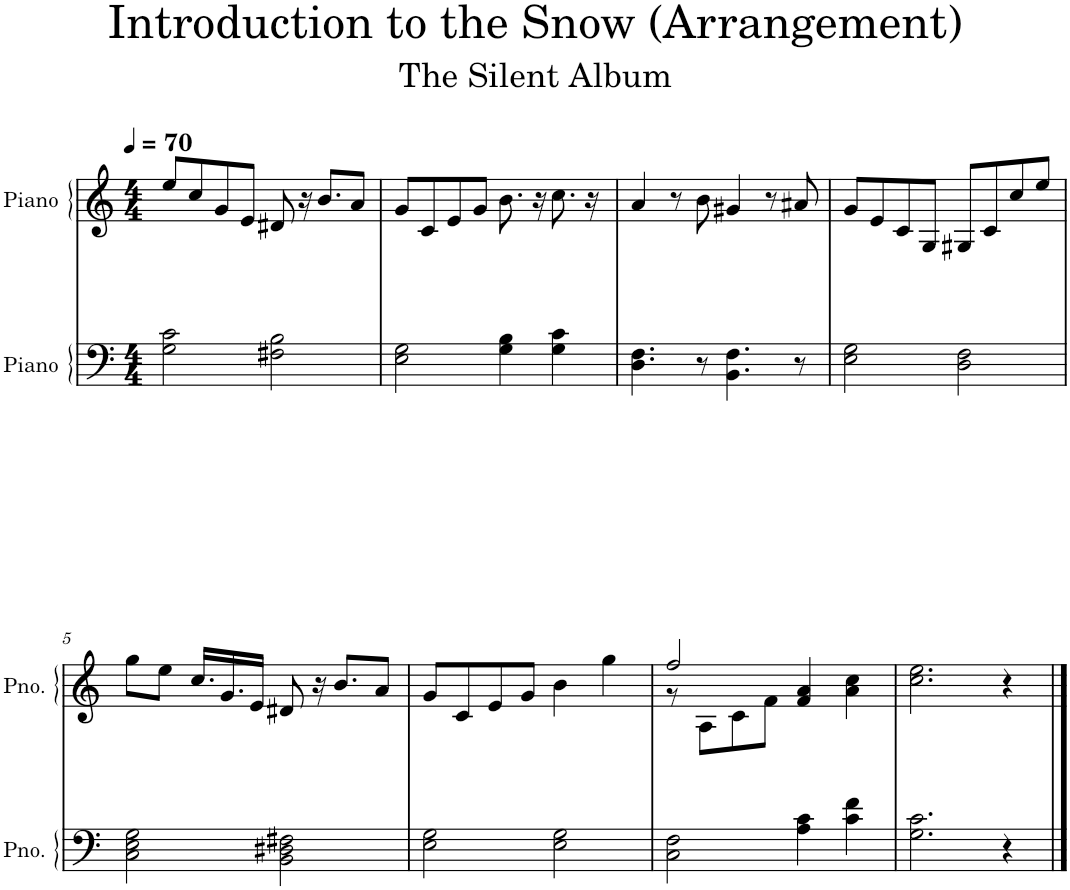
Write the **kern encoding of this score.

**kern	**kern
*part2	*part1
*staff2	*staff1
*I"Piano	*I"Piano
*I'Pno.	*I'Pno.
*clefF4	*clefG2
*k[]	*k[]
*M4/4	*M4/4
*MM70	*MM70
=1	=1
2G\ 2c\	8ee/L
.	8cc/
.	8g/
.	8e/J
2F#X\ 2B\	8d#X/
.	16r
.	8.b/L
.	8a/J
=2	=2
2E\ 2G\	8g/L
.	8c/
.	8e/
.	8g/J
4G\ 4B\	8.b\
.	16r
4G\ 4c\	8.cc\
.	16r
=3	=3
4.D\ 4.F\	4a/
.	8r
8r	8b\
4.BB\ 4.F\	4g#X/
.	8r
8r	8a#X/
=4	=4
2E\ 2G\	8g/L
.	8e/
.	8c/
.	8G/J
2D\ 2F\	8G#X/L
.	8c/
.	8cc/
.	8ee/J
!!LO:LB:g=z
=5	=5
2C\ 2E\ 2G\	8gg\L
.	8ee\J
.	16.cc/LL
.	16.g/
.	16e/JJ
2BB\ 2D#X\ 2F#X\	8d#X/
.	16r
.	8.b/L
.	8a/J
=6	=6
2E\ 2G\	8g/L
.	8c/
.	8e/
.	8g/J
2E\ 2G\	4b\
.	4gg\
=7	=7
*	*^
2C\ 2F\	2ff/	8r
.	.	8A\L
.	.	8c\
.	.	8f\J
4A\ 4c\	4f/ 4a/	2ryy
4c\ 4f\	4a\ 4cc\	.
*	*v	*v
=8	=8
2.G\ 2.c\	2.cc\ 2.ee\
4r	4r
==	==
*-	*-
